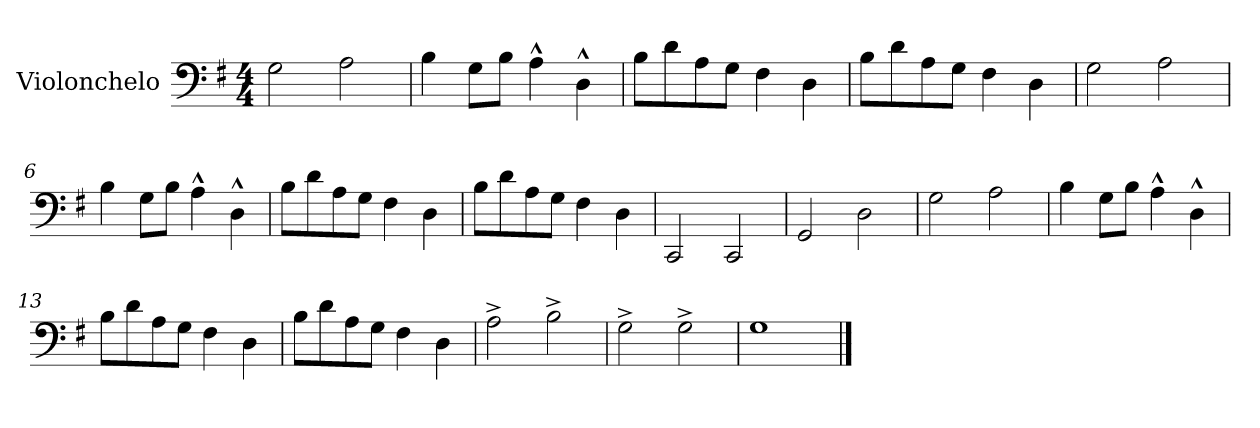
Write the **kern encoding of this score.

**kern
*part1
*staff1
*I"Violonchelo
*I'Vc.
*clefF4
*k[f#]
*M4/4
*MM60
=1
2G\
2A\
=2
4B\
8G\L
8B\J
4A^^\
4D^^\
=3
8B\L
8d\
8A\
8G\J
4F#\
4D\
=4
8B\L
8d\
8A\
8G\J
4F#\
4D\
=5
2G\
2A\
=6
4B\
8G\L
8B\J
4A^^\
4D^^\
=7
8B\L
8d\
8A\
8G\J
4F#\
4D\
!!LO:LB:g=z
=8
8B\L
8d\
8A\
8G\J
4F#\
4D\
=9
2CC/
2CC/
=10
2GG/
2D\
=11
2G\
2A\
=12
4B\
8G\L
8B\J
4A^^\
4D^^\
=13
8B\L
8d\
8A\
8G\J
4F#\
4D\
=14
8B\L
8d\
8A\
8G\J
4F#\
4D\
=15
2A^\
2B^\
=16
2G^\
2G^\
!!LO:LB:g=z
=17
1G
==
*-
